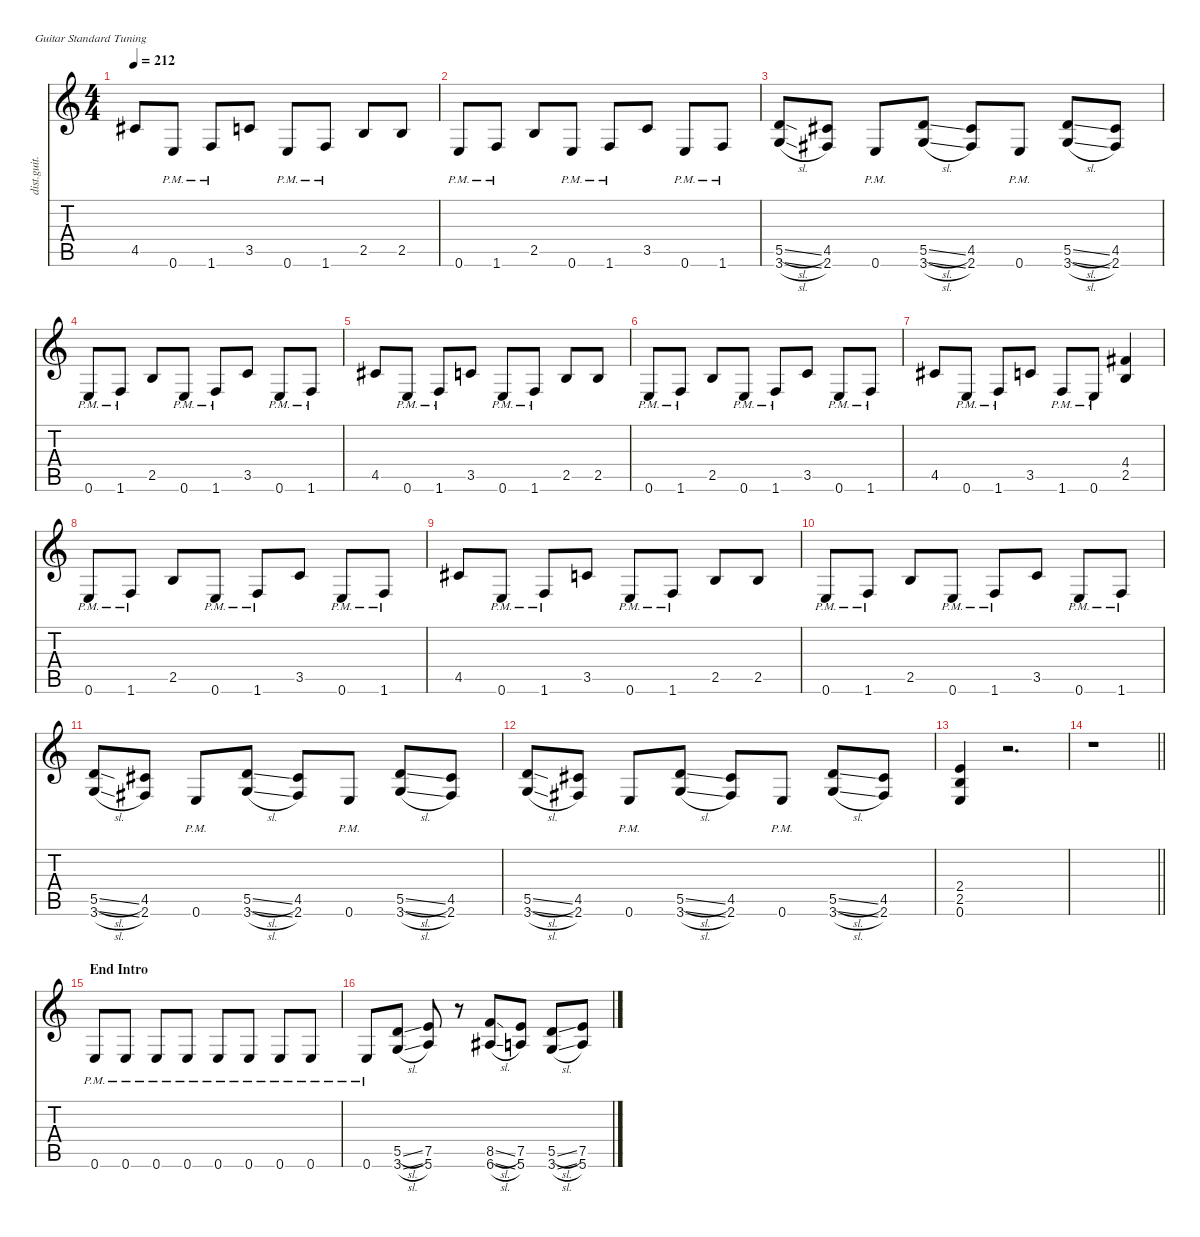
\defaultSystemsLayout 4
\hideDynamics
\bracketExtendMode nobrackets
\track ("Kirk Hammett" "dist.guit.") {mute instrument distortionguitar}
\staff {score tabs}
\tuning (E4 B3 G3 D3 A2 E2)
\ts (4 4)
\tempo 212
\clef g2
\ks c
4.5{acc #}.8{dy fff beam Up} 0.6{pm}.8{beam Up} 1.6{pm}.8{beam Up} 3.5.8{beam Up} 0.6{pm}.8{beam Up} 1.6{pm}.8{beam Up} 2.5.8{beam Up} 2.5.8{beam Up} |
0.6{pm}.8{beam Up} 1.6{pm}.8{beam Up} 2.5.8{beam Up} 0.6{pm}.8{beam Up} 1.6{pm}.8{beam Up} 3.5.8{beam Up} 0.6{pm}.8{beam Up} 1.6{pm}.8{beam Up} |
(5.5{sl} 3.6{sl}).8{beam Up} (4.5{acc #} 2.6{acc #}).8{beam Up} 0.6{pm}.8{dy f beam Up} (5.5{sl} 3.6{sl}).8{dy fff beam Up} (4.5{acc #} 2.6{acc #}).8{beam Up} 0.6{pm}.8{dy f beam Up} (5.5{sl} 3.6{sl}).8{dy fff beam Up} (4.5{acc #} 2.6{acc #}).8{beam Up} |
0.6{pm}.8{beam Up} 1.6{pm}.8{beam Up} 2.5.8{beam Up} 0.6{pm}.8{beam Up} 1.6{pm}.8{beam Up} 3.5.8{beam Up} 0.6{pm}.8{beam Up} 1.6{pm}.8{beam Up} |
4.5{acc #}.8{beam Up} 0.6{pm}.8{beam Up} 1.6{pm}.8{beam Up} 3.5.8{beam Up} 0.6{pm}.8{beam Up} 1.6{pm}.8{beam Up} 2.5.8{beam Up} 2.5.8{beam Up} |
0.6{pm}.8{beam Up} 1.6{pm}.8{beam Up} 2.5.8{beam Up} 0.6{pm}.8{beam Up} 1.6{pm}.8{beam Up} 3.5.8{beam Up} 0.6{pm}.8{beam Up} 1.6{pm}.8{beam Up} |
4.5{acc #}.8{beam Up} 0.6{pm}.8{beam Up} 1.6{pm}.8{beam Up} 3.5.8{beam Up} 1.6{pm}.8{beam Up} 0.6{pm}.8{beam Up} (4.4{acc #} 2.5).4{beam Up} |
0.6{pm}.8{beam Up} 1.6{pm}.8{beam Up} 2.5.8{beam Up} 0.6{pm}.8{beam Up} 1.6{pm}.8{beam Up} 3.5.8{beam Up} 0.6{pm}.8{beam Up} 1.6{pm}.8{beam Up} |
4.5{acc #}.8{beam Up} 0.6{pm}.8{beam Up} 1.6{pm}.8{beam Up} 3.5.8{beam Up} 0.6{pm}.8{beam Up} 1.6{pm}.8{beam Up} 2.5.8{beam Up} 2.5.8{beam Up} |
0.6{pm}.8{beam Up} 1.6{pm}.8{beam Up} 2.5.8{beam Up} 0.6{pm}.8{beam Up} 1.6{pm}.8{beam Up} 3.5.8{beam Up} 0.6{pm}.8{beam Up} 1.6{pm}.8{beam Up} |
(5.5{sl} 3.6{sl}).8{beam Up} (4.5{acc #} 2.6{acc #}).8{beam Up} 0.6{pm}.8{dy f beam Up} (5.5{sl} 3.6{sl}).8{dy fff beam Up} (4.5{acc #} 2.6{acc #}).8{beam Up} 0.6{pm}.8{dy f beam Up} (5.5{sl} 3.6{sl}).8{dy fff beam Up} (4.5{acc #} 2.6{acc #}).8{beam Up} |
(5.5{sl} 3.6{sl}).8{beam Up} (4.5{acc #} 2.6{acc #}).8{beam Up} 0.6{pm}.8{dy f beam Up} (5.5{sl} 3.6{sl}).8{dy fff beam Up} (4.5{acc #} 2.6{acc #}).8{beam Up} 0.6{pm}.8{dy f beam Up} (5.5{sl} 3.6{sl}).8{dy fff beam Up} (4.5{acc #} 2.6{acc #}).8{beam Up} |
(2.4 2.5 0.6).4{beam Up} r.2{d beam Down} |
\barLineRight lightlight
r.1{beam Down} |
\section ("" "End Intro")
0.6{pm}.8{beam Up} 0.6{pm}.8{beam Up} 0.6{pm}.8{beam Up} 0.6{pm}.8{beam Up} 0.6{pm}.8{beam Up} 0.6{pm}.8{beam Up} 0.6{pm}.8{beam Up} 0.6{pm}.8{beam Up} |
0.6{pm}.8{beam Up} (5.5{sl} 3.6{sl}).8{beam Up} (7.5 5.6).8{beam Up} r.8{beam Down} (8.5{sl} 6.6{sl acc #}).8{beam Up} (7.5 5.6).8{beam Up} (5.5{sl} 3.6{sl}).8{beam Up} (7.5 5.6).8{dy f beam Up}
